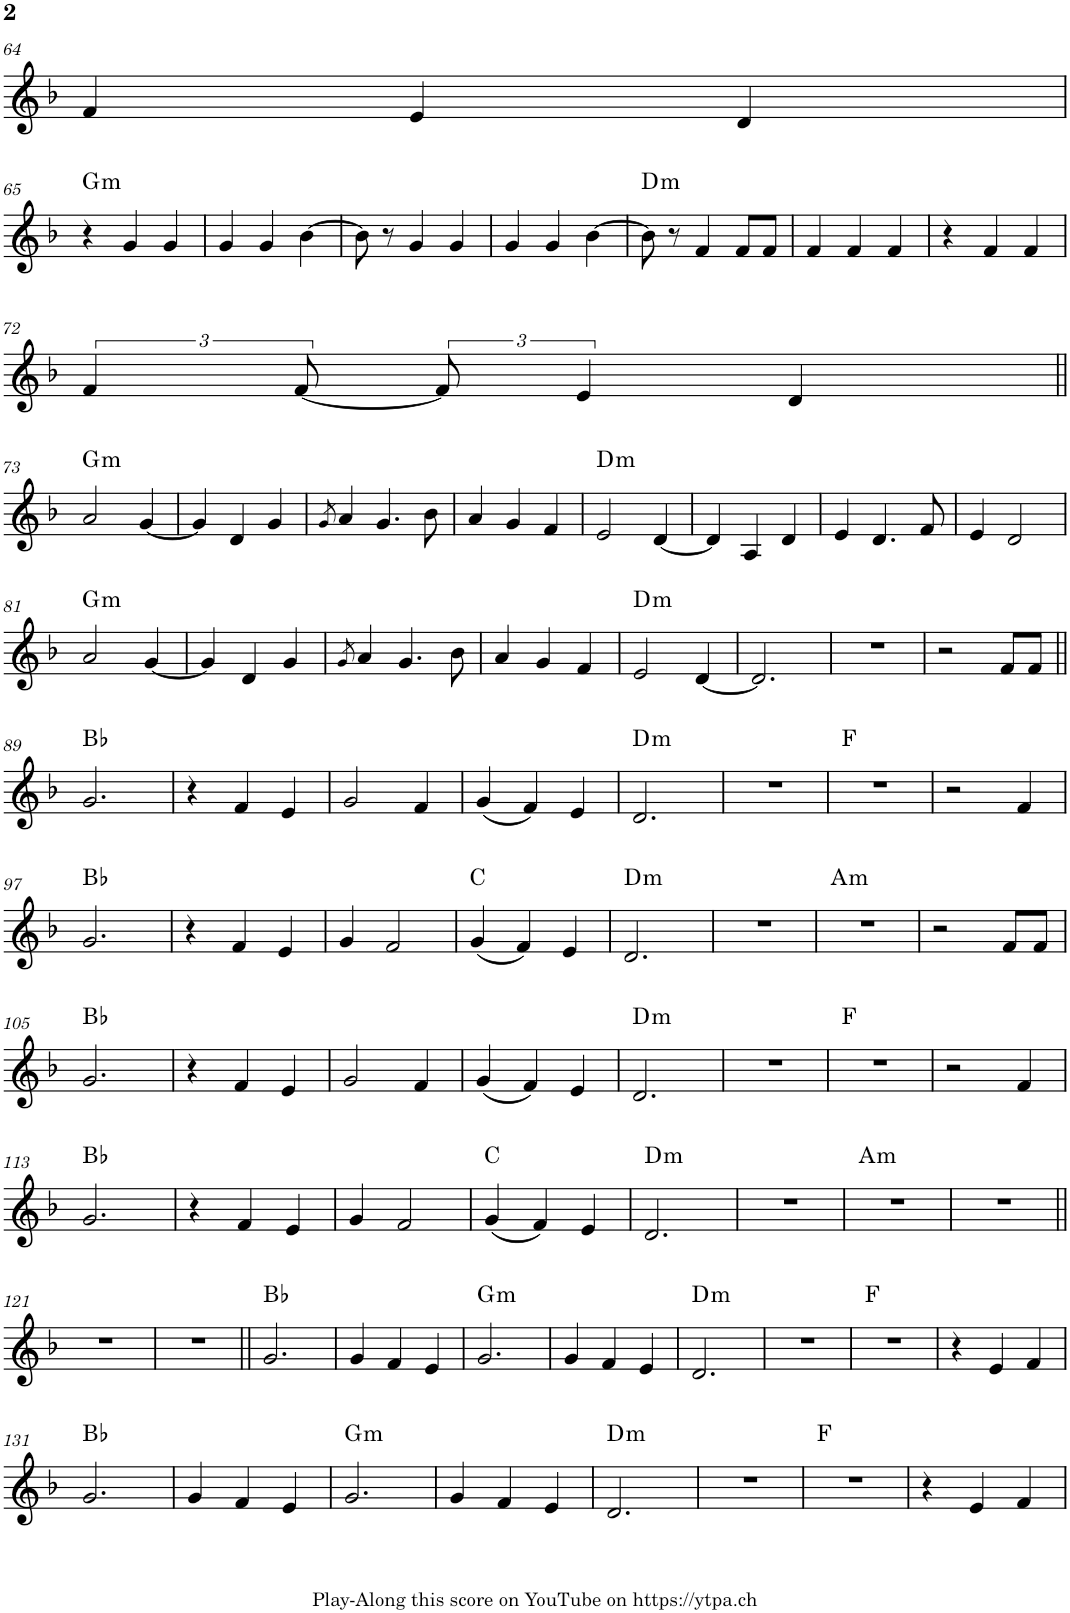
**kern	**harte
*part1	*part1
*staff1	*
*I"Voice	*
*I'Vc.	*
!!LO:PB:g=z
*clefG2	*
*k[b-]	*
*M3/4	*
=64	=64
4f/	.
4e/	.
4d/	.
!!LO:LB:g=z
=65	=65
!	!LO:H:kt=m
4r	G:min
4g/	.
4g/	.
=66	=66
4g/	.
4g/	.
[4b-\	.
=67	=67
8b-\]	.
8r	.
4g/	.
4g/	.
=68	=68
4g/	.
4g/	.
[4b-\	.
=69	=69
!	!LO:H:kt=m
8b-\]	D:min
8r	.
4f/	.
8f/L	.
8f/J	.
=70	=70
4f/	.
4f/	.
4f/	.
=71	=71
4r	.
4f/	.
4f/	.
!!LO:LB:g=z
=72	=72
6f/	.
[12f/	.
12f/]	.
6e/	.
4d/	.
!!LO:LB:g=z
=73||	=73||
!	!LO:H:kt=m
2a/	G:min
[4g/	.
=74	=74
4g/]	.
4d/	.
4g/	.
=75	=75
8qg/	.
4a/	.
4.g/	.
8b-\	.
=76	=76
4a/	.
4g/	.
4f/	.
=77	=77
!	!LO:H:kt=m
2e/	D:min
[4d/	.
=78	=78
4d/]	.
4A/	.
4d/	.
=79	=79
4e/	.
4.d/	.
8f/	.
=80	=80
4e/	.
2d/	.
!!LO:LB:g=z
=81	=81
!	!LO:H:kt=m
2a/	G:min
[4g/	.
=82	=82
4g/]	.
4d/	.
4g/	.
=83	=83
8qg/	.
4a/	.
4.g/	.
8b-\	.
=84	=84
4a/	.
4g/	.
4f/	.
=85	=85
!	!LO:H:kt=m
2e/	D:min
[4d/	.
=86	=86
2.d/]	.
=87	=87
2.r	.
=88	=88
2r	.
8f/L	.
8f/J	.
!!LO:LB:g=z
=89||	=89||
2.g/	Bb:maj
=90	=90
4r	.
4f/	.
4e/	.
=91	=91
2g/	.
4f/	.
=92	=92
(4g/	.
4f/)	.
4e/	.
=93	=93
!	!LO:H:kt=m
2.d/	D:min
=94	=94
2.r	.
=95	=95
2.r	F:maj
=96	=96
2r	.
4f/	.
!!LO:LB:g=z
=97	=97
2.g/	Bb:maj
=98	=98
4r	.
4f/	.
4e/	.
=99	=99
4g/	.
2f/	.
=100	=100
(4g/	C:maj
4f/)	.
4e/	.
=101	=101
!	!LO:H:kt=m
2.d/	D:min
=102	=102
2.r	.
=103	=103
!	!LO:H:kt=m
2.r	A:min
=104	=104
2r	.
8f/L	.
8f/J	.
!!LO:LB:g=z
=105	=105
2.g/	Bb:maj
=106	=106
4r	.
4f/	.
4e/	.
=107	=107
2g/	.
4f/	.
=108	=108
(4g/	.
4f/)	.
4e/	.
=109	=109
!	!LO:H:kt=m
2.d/	D:min
=110	=110
2.r	.
=111	=111
2.r	F:maj
=112	=112
2r	.
4f/	.
!!LO:LB:g=z
=113	=113
2.g/	Bb:maj
=114	=114
4r	.
4f/	.
4e/	.
=115	=115
4g/	.
2f/	.
=116	=116
(4g/	C:maj
4f/)	.
4e/	.
=117	=117
!	!LO:H:kt=m
2.d/	D:min
=118	=118
2.r	.
=119	=119
!	!LO:H:kt=m
2.r	A:min
=120	=120
2.r	.
!!LO:LB:g=z
=121||	=121||
2.r	.
=122	=122
2.r	.
=123||	=123||
2.g/	Bb:maj
=124	=124
4g/	.
4f/	.
4e/	.
=125	=125
!	!LO:H:kt=m
2.g/	G:min
=126	=126
4g/	.
4f/	.
4e/	.
=127	=127
!	!LO:H:kt=m
2.d/	D:min
=128	=128
2.r	.
=129	=129
2.r	F:maj
=130	=130
4r	.
4e/	.
4f/	.
!!LO:LB:g=z
=131	=131
2.g/	Bb:maj
=132	=132
4g/	.
4f/	.
4e/	.
=133	=133
!	!LO:H:kt=m
2.g/	G:min
=134	=134
4g/	.
4f/	.
4e/	.
=135	=135
!	!LO:H:kt=m
2.d/	D:min
=136	=136
2.r	.
=137	=137
2.r	F:maj
=138	=138
4r	.
4e/	.
4f/	.
=	=
*-	*-
